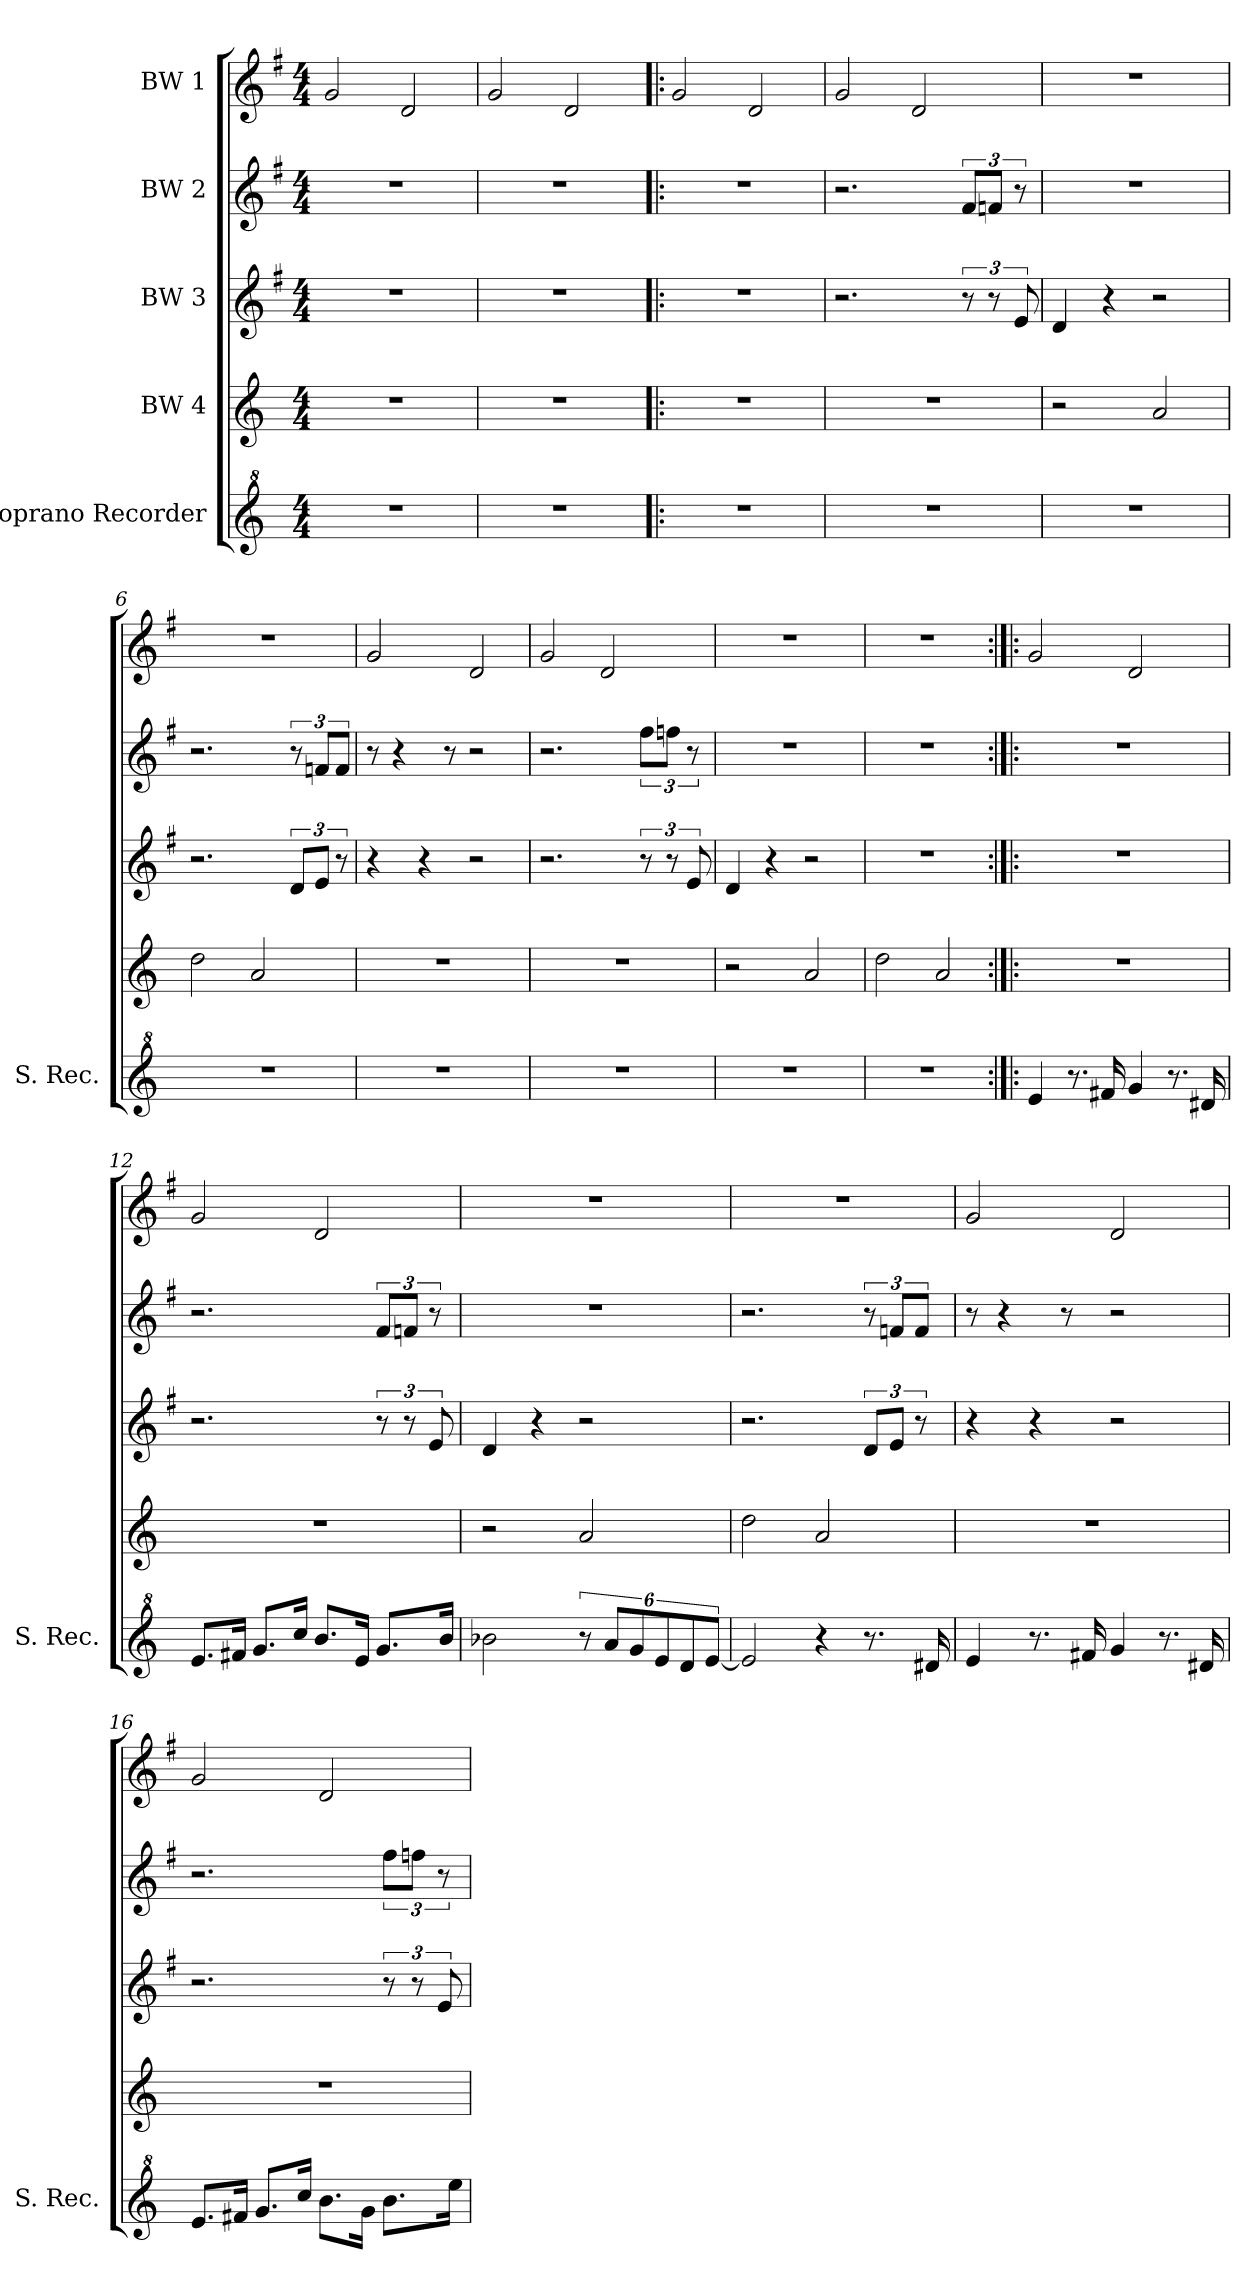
**kern	**kern	**kern	**kern	**kern
*part5	*part4	*part3	*part2	*part1
*staff5	*staff4	*staff3	*staff2	*staff1
*I"Soprano Recorder	*I"BW 4	*I"BW 3	*I"BW 2	*I"BW 1
*I'S. Rec.	*	*	*	*
*clefG^2	*clefG2	*clefG2	*clefG2	*clefG2
*k[]	*k[]	*k[f#]	*k[f#]	*k[f#]
*M4/4	*M4/4	*M4/4	*M4/4	*M4/4
=1	=1	=1	=1	=1
1r	1r	1r	1r	2g/
.	.	.	.	2d/
=2	=2	=2	=2	=2
1r	1r	1r	1r	2g/
.	.	.	.	2d/
=3!|:	=3!|:	=3!|:	=3!|:	=3!|:
1r	1r	1r	1r	2g/
.	.	.	.	2d/
=4	=4	=4	=4	=4
1r	1r	2.r	2.r	2g/
.	.	.	.	2d/
.	.	12r	12f#/L	.
.	.	12r	12fn/J	.
.	.	12e/	12r	.
=5	=5	=5	=5	=5
1r	2r	4d/	1r	1r
.	.	4r	.	.
.	2a/	2r	.	.
=6	=6	=6	=6	=6
1r	2dd\	2.r	2.r	1r
.	2a/	.	.	.
.	.	12d/L	12r	.
.	.	12e/J	12fn/L	.
.	.	12r	12f/J	.
=7	=7	=7	=7	=7
1r	1r	4r	8r	2g/
.	.	.	4r	.
.	.	4r	.	.
.	.	.	8r	.
.	.	2r	2r	2d/
=8	=8	=8	=8	=8
1r	1r	2.r	2.r	2g/
.	.	.	.	2d/
.	.	12r	12ff#\L	.
.	.	12r	12ffn\J	.
.	.	12e/	12r	.
=9	=9	=9	=9	=9
1r	2r	4d/	1r	1r
.	.	4r	.	.
.	2a/	2r	.	.
=10	=10	=10	=10	=10
1r	2dd\	1r	1r	1r
.	2a/	.	.	.
!!LO:LB:g=z
=11:|!|:	=11:|!|:	=11:|!|:	=11:|!|:	=11:|!|:
4ee/	1r	1r	1r	2g/
8.r	.	.	.	.
16ff#X/	.	.	.	.
4gg/	.	.	.	2d/
8.r	.	.	.	.
16dd#X/	.	.	.	.
=12	=12	=12	=12	=12
8.ee/L	1r	2.r	2.r	2g/
16ff#X/Jk	.	.	.	.
8.gg/L	.	.	.	.
16ccc/Jk	.	.	.	.
8.bb/L	.	.	.	2d/
16ee/Jk	.	.	.	.
8.gg/L	.	12r	12f#/L	.
.	.	12r	12fn/J	.
.	.	12e/	12r	.
16bb/Jk	.	.	.	.
=13	=13	=13	=13	=13
2bb-X\	2r	4d/	1r	1r
.	.	4r	.	.
12r	2a/	2r	.	.
12aa/L	.	.	.	.
12gg/	.	.	.	.
12ee/	.	.	.	.
12dd/	.	.	.	.
[12ee/J	.	.	.	.
=14	=14	=14	=14	=14
2ee/]	2dd\	2.r	2.r	1r
4r	2a/	.	.	.
8.r	.	12d/L	12r	.
.	.	12e/J	12fn/L	.
.	.	12r	12f/J	.
16dd#X/	.	.	.	.
=15	=15	=15	=15	=15
4ee/	1r	4r	8r	2g/
.	.	.	4r	.
8.r	.	4r	.	.
.	.	.	8r	.
16ff#X/	.	.	.	.
4gg/	.	2r	2r	2d/
8.r	.	.	.	.
16dd#X/	.	.	.	.
!!LO:LB:g=z
=16	=16	=16	=16	=16
8.ee/L	1r	2.r	2.r	2g/
16ff#X/Jk	.	.	.	.
8.gg/L	.	.	.	.
16ccc/Jk	.	.	.	.
8.bb\L	.	.	.	2d/
16gg\Jk	.	.	.	.
8.bb\L	.	12r	12ff#\L	.
.	.	12r	12ffn\J	.
.	.	12e/	12r	.
16eee\Jk	.	.	.	.
=	=	=	=	=
*-	*-	*-	*-	*-
